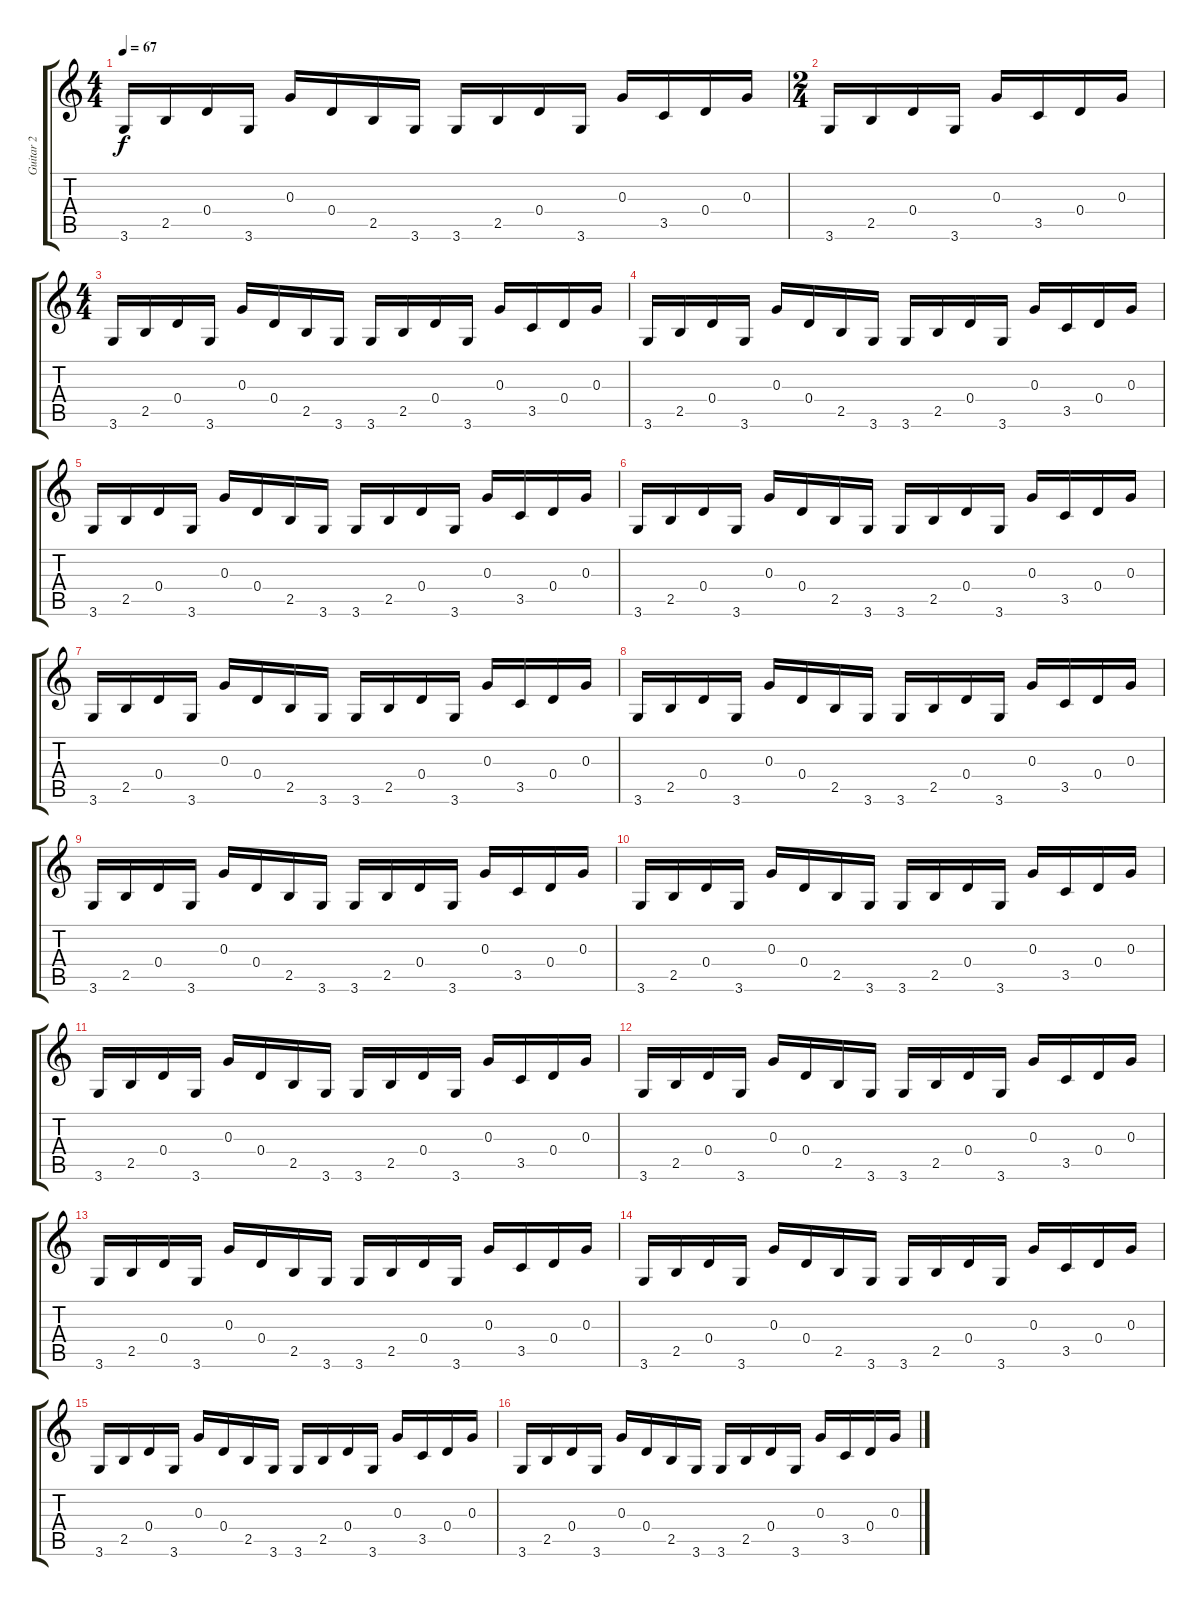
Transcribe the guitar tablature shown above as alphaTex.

\track ("Guitar 2" "Guitar 2") {instrument acousticguitarnylon}
\staff {score tabs}
\tuning (E4 B3 G3 D3 A2 E2) {hide}
\ts (4 4)
\tempo 67
\clef g2
\ks c
3.6.16{dy f} 2.5.16 0.4.16 3.6.16 0.3.16 0.4.16 2.5.16 3.6.16 3.6.16 2.5.16 0.4.16 3.6.16 0.3.16 3.5.16 0.4.16 0.3.16 |
\ts (2 4)
3.6.16 2.5.16 0.4.16 3.6.16 0.3.16 3.5.16 0.4.16 0.3.16 |
\ts (4 4)
3.6.16 2.5.16 0.4.16 3.6.16 0.3.16 0.4.16 2.5.16 3.6.16 3.6.16 2.5.16 0.4.16 3.6.16 0.3.16 3.5.16 0.4.16 0.3.16 |
3.6.16 2.5.16 0.4.16 3.6.16 0.3.16 0.4.16 2.5.16 3.6.16 3.6.16 2.5.16 0.4.16 3.6.16 0.3.16 3.5.16 0.4.16 0.3.16 |
3.6.16 2.5.16 0.4.16 3.6.16 0.3.16 0.4.16 2.5.16 3.6.16 3.6.16 2.5.16 0.4.16 3.6.16 0.3.16 3.5.16 0.4.16 0.3.16 |
3.6.16 2.5.16 0.4.16 3.6.16 0.3.16 0.4.16 2.5.16 3.6.16 3.6.16 2.5.16 0.4.16 3.6.16 0.3.16 3.5.16 0.4.16 0.3.16 |
3.6.16 2.5.16 0.4.16 3.6.16 0.3.16 0.4.16 2.5.16 3.6.16 3.6.16 2.5.16 0.4.16 3.6.16 0.3.16 3.5.16 0.4.16 0.3.16 |
3.6.16 2.5.16 0.4.16 3.6.16 0.3.16 0.4.16 2.5.16 3.6.16 3.6.16 2.5.16 0.4.16 3.6.16 0.3.16 3.5.16 0.4.16 0.3.16 |
3.6.16 2.5.16 0.4.16 3.6.16 0.3.16 0.4.16 2.5.16 3.6.16 3.6.16 2.5.16 0.4.16 3.6.16 0.3.16 3.5.16 0.4.16 0.3.16 |
3.6.16 2.5.16 0.4.16 3.6.16 0.3.16 0.4.16 2.5.16 3.6.16 3.6.16 2.5.16 0.4.16 3.6.16 0.3.16 3.5.16 0.4.16 0.3.16 |
3.6.16 2.5.16 0.4.16 3.6.16 0.3.16 0.4.16 2.5.16 3.6.16 3.6.16 2.5.16 0.4.16 3.6.16 0.3.16 3.5.16 0.4.16 0.3.16 |
3.6.16 2.5.16 0.4.16 3.6.16 0.3.16 0.4.16 2.5.16 3.6.16 3.6.16 2.5.16 0.4.16 3.6.16 0.3.16 3.5.16 0.4.16 0.3.16 |
3.6.16 2.5.16 0.4.16 3.6.16 0.3.16 0.4.16 2.5.16 3.6.16 3.6.16 2.5.16 0.4.16 3.6.16 0.3.16 3.5.16 0.4.16 0.3.16 |
3.6.16 2.5.16 0.4.16 3.6.16 0.3.16 0.4.16 2.5.16 3.6.16 3.6.16 2.5.16 0.4.16 3.6.16 0.3.16 3.5.16 0.4.16 0.3.16 |
3.6.16 2.5.16 0.4.16 3.6.16 0.3.16 0.4.16 2.5.16 3.6.16 3.6.16 2.5.16 0.4.16 3.6.16 0.3.16 3.5.16 0.4.16 0.3.16 |
3.6.16 2.5.16 0.4.16 3.6.16 0.3.16 0.4.16 2.5.16 3.6.16 3.6.16 2.5.16 0.4.16 3.6.16 0.3.16 3.5.16 0.4.16 0.3.16
